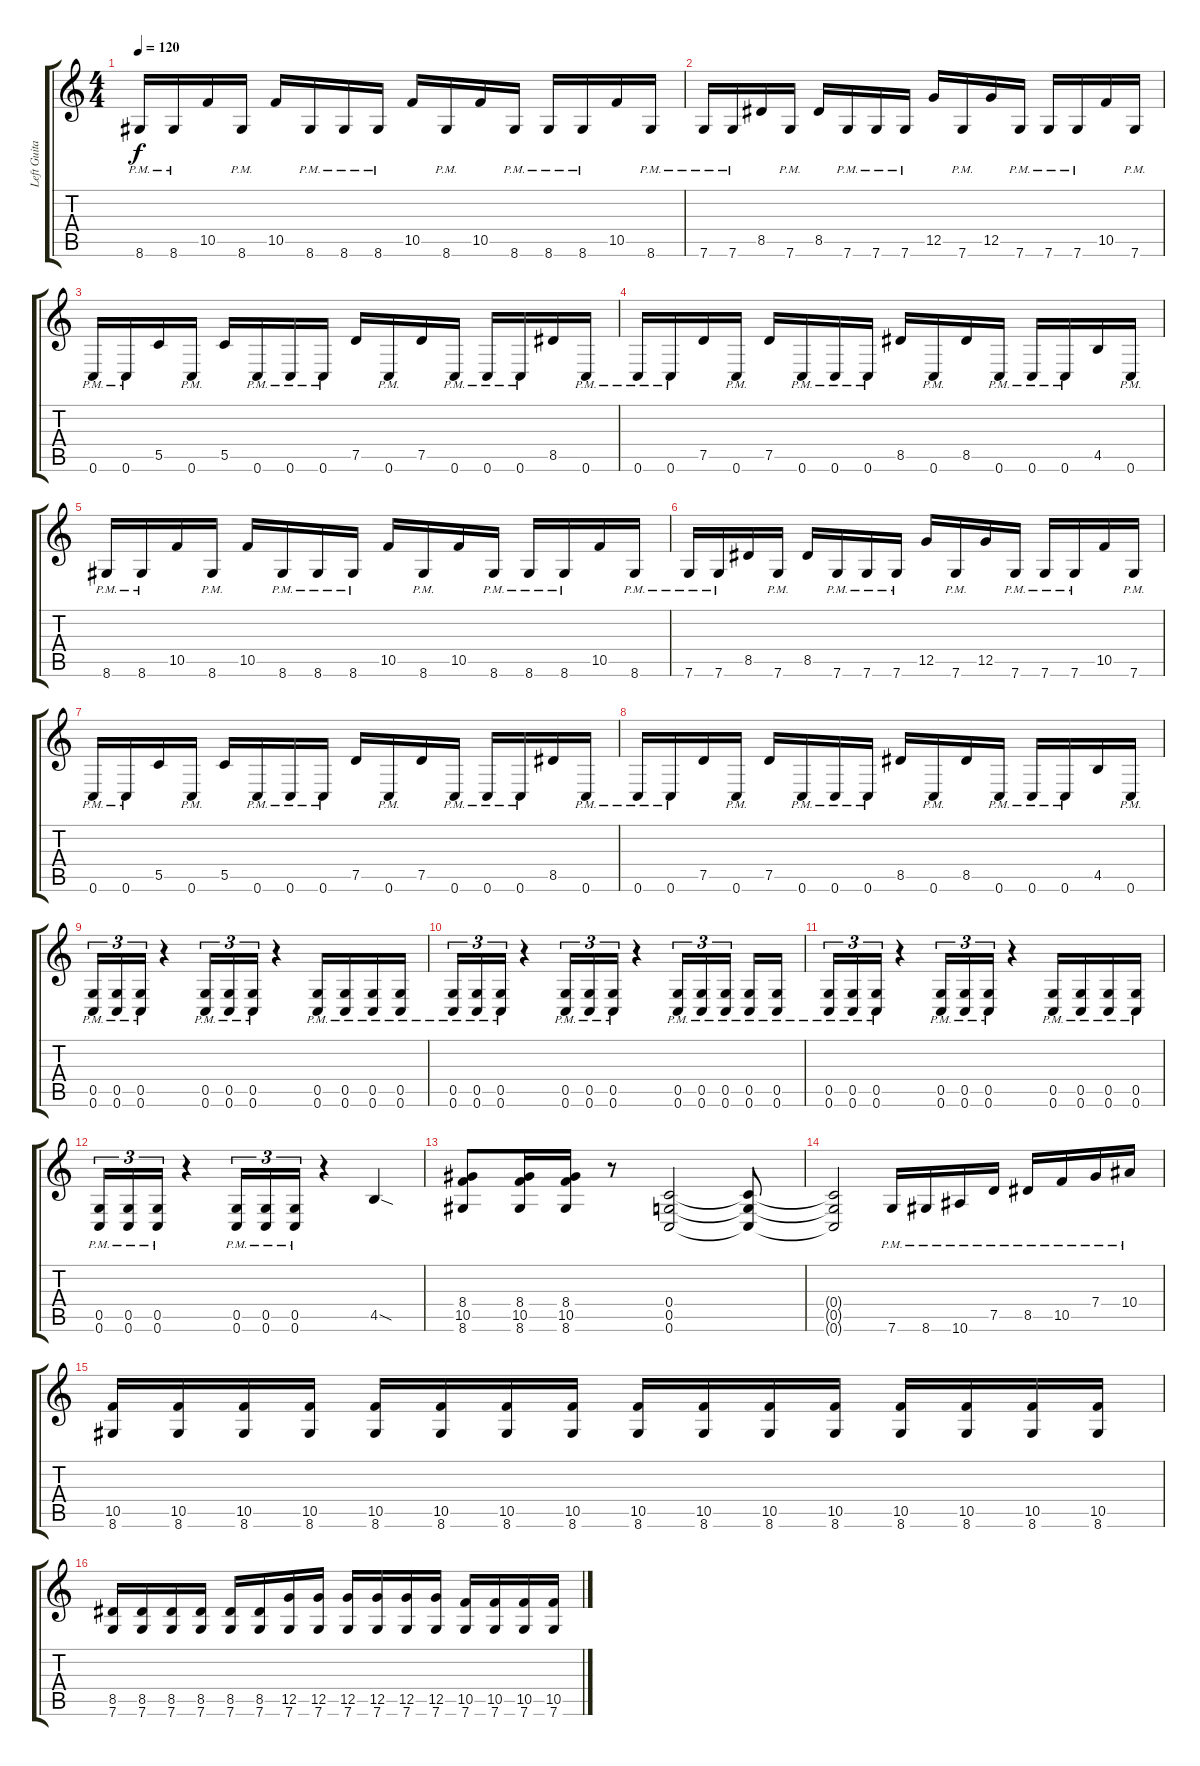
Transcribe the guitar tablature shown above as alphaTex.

\track ("Left Guitar" "Left Guita") {instrument distortionguitar}
\staff {score tabs}
\tuning (D4 A3 F3 C3 G2 C2) {hide}
\ts (4 4)
\tempo 120
\clef g2
\ks c
8.6{pm}.16{dy f} 8.6{pm}.16 10.5.16 8.6{pm}.16 10.5.16 8.6{pm}.16 8.6{pm}.16 8.6{pm}.16 10.5.16 8.6{pm}.16 10.5.16 8.6{pm}.16 8.6{pm}.16 8.6{pm}.16 10.5.16 8.6{pm}.16 |
7.6{pm}.16 7.6{pm}.16 8.5.16 7.6{pm}.16 8.5.16 7.6{pm}.16 7.6{pm}.16 7.6{pm}.16 12.5.16 7.6{pm}.16 12.5.16 7.6{pm}.16 7.6{pm}.16 7.6{pm}.16 10.5.16 7.6{pm}.16 |
0.6{pm}.16 0.6{pm}.16 5.5.16 0.6{pm}.16 5.5.16 0.6{pm}.16 0.6{pm}.16 0.6{pm}.16 7.5.16 0.6{pm}.16 7.5.16 0.6{pm}.16 0.6{pm}.16 0.6{pm}.16 8.5.16 0.6{pm}.16 |
0.6{pm}.16 0.6{pm}.16 7.5.16 0.6{pm}.16 7.5.16 0.6{pm}.16 0.6{pm}.16 0.6{pm}.16 8.5.16 0.6{pm}.16 8.5.16 0.6{pm}.16 0.6{pm}.16 0.6{pm}.16 4.5.16 0.6{pm}.16 |
8.6{pm}.16 8.6{pm}.16 10.5.16 8.6{pm}.16 10.5.16 8.6{pm}.16 8.6{pm}.16 8.6{pm}.16 10.5.16 8.6{pm}.16 10.5.16 8.6{pm}.16 8.6{pm}.16 8.6{pm}.16 10.5.16 8.6{pm}.16 |
7.6{pm}.16 7.6{pm}.16 8.5.16 7.6{pm}.16 8.5.16 7.6{pm}.16 7.6{pm}.16 7.6{pm}.16 12.5.16 7.6{pm}.16 12.5.16 7.6{pm}.16 7.6{pm}.16 7.6{pm}.16 10.5.16 7.6{pm}.16 |
0.6{pm}.16 0.6{pm}.16 5.5.16 0.6{pm}.16 5.5.16 0.6{pm}.16 0.6{pm}.16 0.6{pm}.16 7.5.16 0.6{pm}.16 7.5.16 0.6{pm}.16 0.6{pm}.16 0.6{pm}.16 8.5.16 0.6{pm}.16 |
0.6{pm}.16 0.6{pm}.16 7.5.16 0.6{pm}.16 7.5.16 0.6{pm}.16 0.6{pm}.16 0.6{pm}.16 8.5.16 0.6{pm}.16 8.5.16 0.6{pm}.16 0.6{pm}.16 0.6{pm}.16 4.5.16 0.6{pm}.16 |
(0.5{pm} 0.6{pm}).16{tu (3 2)} (0.5{pm} 0.6{pm}).16{tu (3 2)} (0.5{pm} 0.6{pm}).16{tu (3 2)} r.4 (0.5{pm} 0.6{pm}).16{tu (3 2)} (0.5{pm} 0.6{pm}).16{tu (3 2)} (0.5{pm} 0.6{pm}).16{tu (3 2)} r.4 (0.5{pm} 0.6{pm}).16 (0.5{pm} 0.6{pm}).16 (0.5{pm} 0.6{pm}).16 (0.5{pm} 0.6{pm}).16 |
(0.5{pm} 0.6{pm}).16{tu (3 2)} (0.5{pm} 0.6{pm}).16{tu (3 2)} (0.5{pm} 0.6{pm}).16{tu (3 2)} r.4 (0.5{pm} 0.6{pm}).16{tu (3 2)} (0.5{pm} 0.6{pm}).16{tu (3 2)} (0.5{pm} 0.6{pm}).16{tu (3 2)} r.4 (0.5{pm} 0.6{pm}).16{tu (3 2)} (0.5{pm} 0.6{pm}).16{tu (3 2)} (0.5{pm} 0.6{pm}).16{tu (3 2) beam splitsecondary} (0.5{pm} 0.6{pm}).16 (0.5{pm} 0.6{pm}).16 |
(0.5{pm} 0.6{pm}).16{tu (3 2)} (0.5{pm} 0.6{pm}).16{tu (3 2)} (0.5{pm} 0.6{pm}).16{tu (3 2)} r.4 (0.5{pm} 0.6{pm}).16{tu (3 2)} (0.5{pm} 0.6{pm}).16{tu (3 2)} (0.5{pm} 0.6{pm}).16{tu (3 2)} r.4 (0.5{pm} 0.6{pm}).16 (0.5{pm} 0.6{pm}).16 (0.5{pm} 0.6{pm}).16 (0.5{pm} 0.6{pm}).16 |
(0.5{pm} 0.6{pm}).16{tu (3 2)} (0.5{pm} 0.6{pm}).16{tu (3 2)} (0.5{pm} 0.6{pm}).16{tu (3 2)} r.4 (0.5{pm} 0.6{pm}).16{tu (3 2)} (0.5{pm} 0.6{pm}).16{tu (3 2)} (0.5{pm} 0.6{pm}).16{tu (3 2)} r.4 4.5{sod}.4 |
(8.4 10.5 8.6).8 (8.4 10.5 8.6).16 (8.4 10.5 8.6).16 r.8 (0.4 0.5 0.6).2 (0.4{t} 0.5{t} 0.6{t}).8 |
(0.4{t} 0.5{t} 0.6{t}).2 7.6{pm}.16 8.6{pm}.16 10.6{pm}.16 7.5{pm}.16 8.5{pm}.16 10.5{pm}.16 7.4{pm}.16 10.4{pm}.16 |
(10.5 8.6).16 (10.5 8.6).16 (10.5 8.6).16 (10.5 8.6).16 (10.5 8.6).16 (10.5 8.6).16 (10.5 8.6).16 (10.5 8.6).16 (10.5 8.6).16 (10.5 8.6).16 (10.5 8.6).16 (10.5 8.6).16 (10.5 8.6).16 (10.5 8.6).16 (10.5 8.6).16 (10.5 8.6).16 |
(8.5 7.6).16 (8.5 7.6).16 (8.5 7.6).16 (8.5 7.6).16 (8.5 7.6).16 (8.5 7.6).16 (12.5 7.6).16 (12.5 7.6).16 (12.5 7.6).16 (12.5 7.6).16 (12.5 7.6).16 (12.5 7.6).16 (10.5 7.6).16 (10.5 7.6).16 (10.5 7.6).16 (10.5 7.6).16
